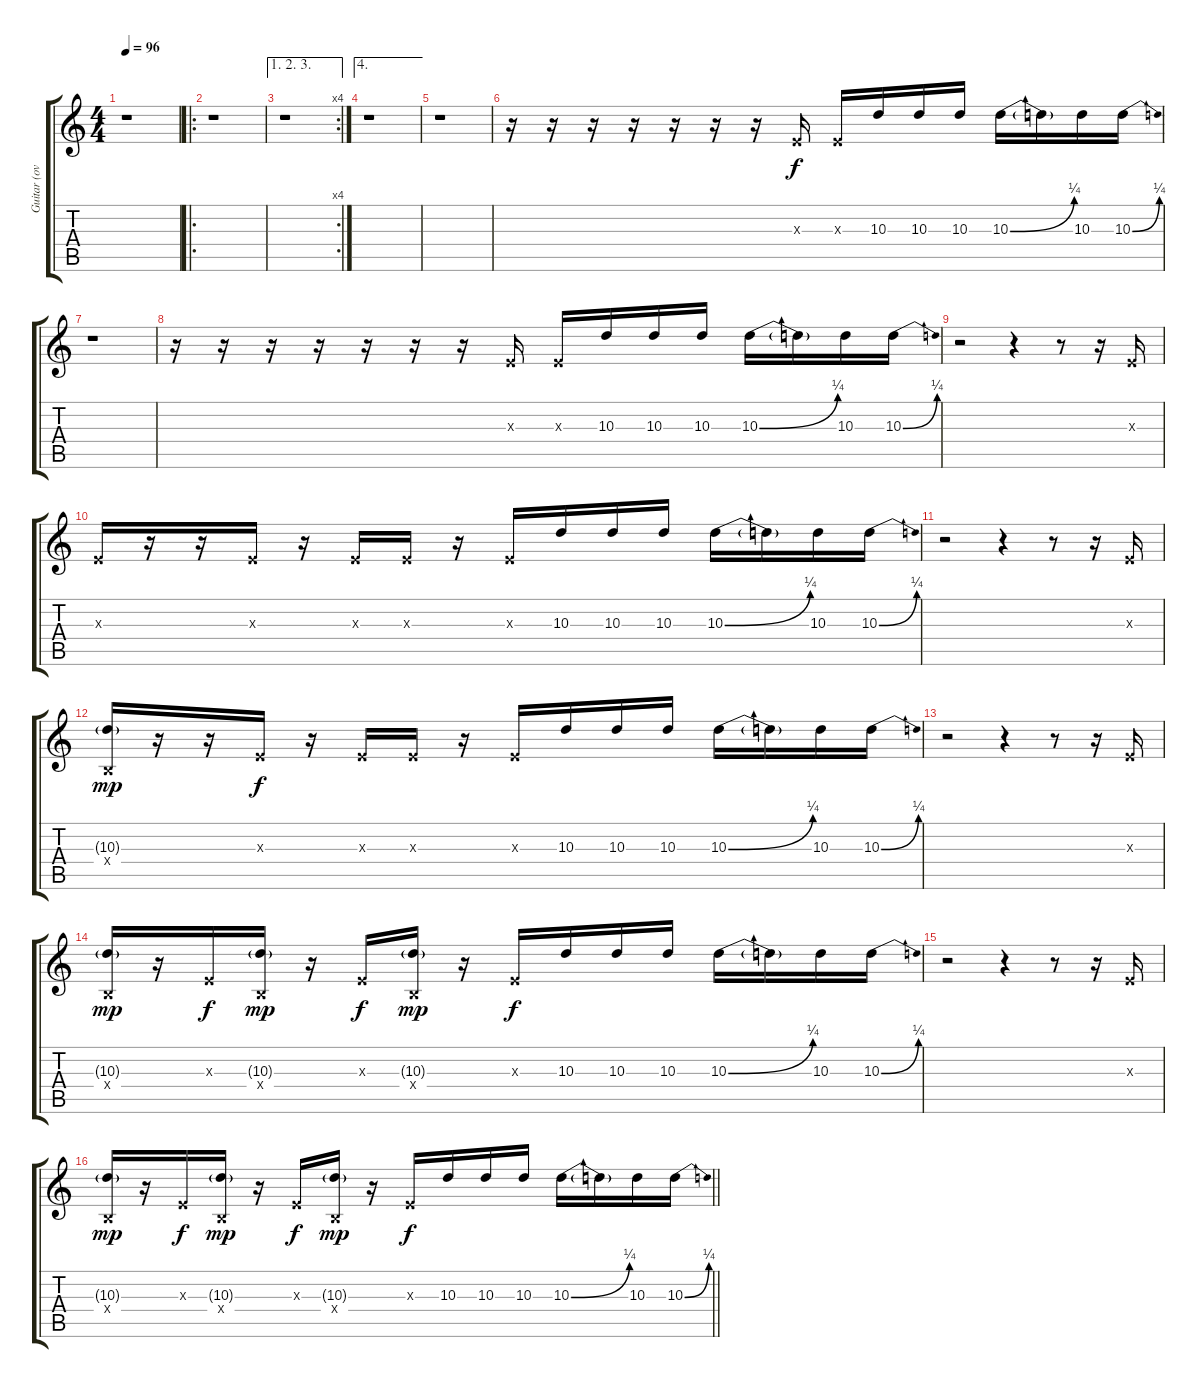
\track ("Guitar (over.)" "Guitar (ov") {instrument overdrivenguitar}
\staff {score tabs}
\tuning (Db4 Ab3 E3 B2 Gb2 B1) {hide}
\ts (4 4)
\tempo 96
\clef g2
\ks c
r.1{dy f instrument overdrivenguitar} |
\ro
r.1 |
\ae (1 2 3)
\rc 4
r.1 |
\ae 4
r.1 |
r.1 |
r.16{balance 8} r.16 r.16 r.16 r.16 r.16 r.16 0.3{x}.16 0.3{x}.16 10.3.16 10.3.16 10.3.16 10.3{be (bend 0 0 60 1)}.16 10.3{t}.16 10.3.16 10.3{be (bend 0 0 60 1)}.16 |
r.1 |
r.16 r.16 r.16 r.16 r.16 r.16 r.16 0.3{x}.16 0.3{x}.16 10.3.16 10.3.16 10.3.16 10.3{be (bend 0 0 60 1)}.16 10.3{t}.16 10.3.16 10.3{be (bend 0 0 60 1)}.16 |
r.2 r.4 r.8 r.16 0.3{x}.16 |
0.3{x}.16 r.16 r.16 0.3{x}.16 r.16 0.3{x}.16 0.3{x}.16 r.16 0.3{x}.16 10.3.16 10.3.16 10.3.16 10.3{be (bend 0 0 60 1)}.16 10.3{t}.16 10.3.16 10.3{be (bend 0 0 60 1)}.16 |
r.2 r.4 r.8 r.16 0.3{x}.16 |
(10.3{g} 0.4{x}).16{dy mp} r.16 r.16 0.3{x}.16{dy f} r.16 0.3{x}.16 0.3{x}.16 r.16 0.3{x}.16 10.3.16 10.3.16 10.3.16 10.3{be (bend 0 0 60 1)}.16 10.3{t}.16 10.3.16 10.3{be (bend 0 0 60 1)}.16 |
r.2 r.4 r.8 r.16 0.3{x}.16 |
(10.3{g} 0.4{x}).16{dy mp} r.16 0.3{x}.16{dy f} (10.3{g} 0.4{x}).16{dy mp} r.16 0.3{x}.16{dy f} (10.3{g} 0.4{x}).16{dy mp} r.16 0.3{x}.16{dy f} 10.3.16 10.3.16 10.3.16 10.3{be (bend 0 0 60 1)}.16 10.3{t}.16 10.3.16 10.3{be (bend 0 0 60 1)}.16 |
r.2 r.4 r.8 r.16 0.3{x}.16 |
\barLineRight lightlight
(10.3{g} 0.4{x}).16{dy mp} r.16 0.3{x}.16{dy f} (10.3{g} 0.4{x}).16{dy mp} r.16 0.3{x}.16{dy f} (10.3{g} 0.4{x}).16{dy mp} r.16 0.3{x}.16{dy f} 10.3.16 10.3.16 10.3.16 10.3{be (bend 0 0 60 1)}.16 10.3{t}.16 10.3.16 10.3{be (bend 0 0 60 1)}.16
